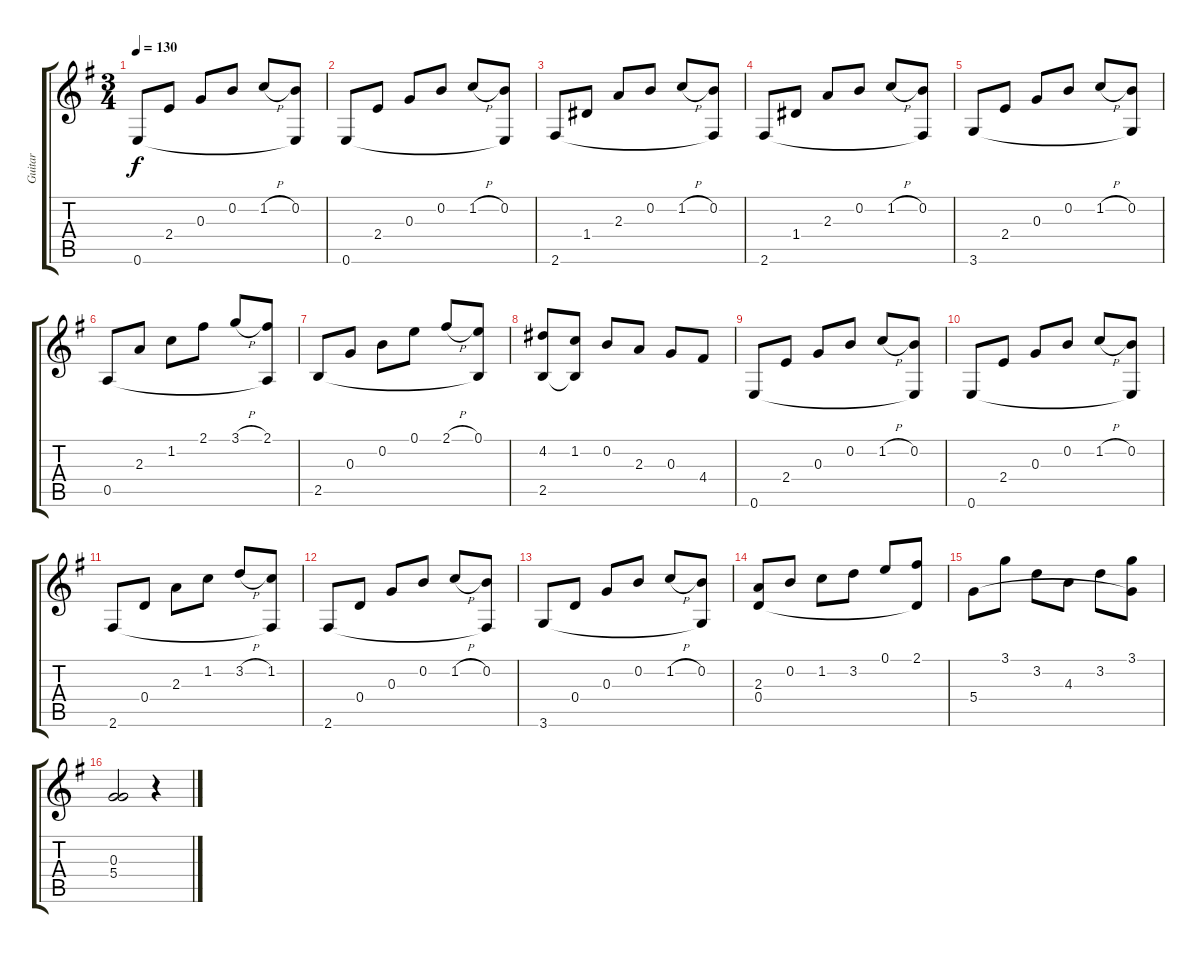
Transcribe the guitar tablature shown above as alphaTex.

\track ("Guitar" "Guitar") {instrument acousticguitarnylon}
\staff {score tabs}
\tuning (E4 B3 G3 D3 A2 E2) {hide}
\ts (3 4)
\tempo 130
\clef g2
\ks eminor
0.6.8{dy f instrument acousticguitarnylon} 2.4.8 0.3.8 0.2.8 1.2{h}.8 (0.2 0.6{t}).8 |
0.6.8 2.4.8 0.3.8 0.2.8 1.2{h}.8 (0.2 0.6{t}).8 |
2.6.8 1.4.8 2.3.8 0.2.8 1.2{h}.8 (0.2 2.6{t}).8 |
2.6.8 1.4.8 2.3.8 0.2.8 1.2{h}.8 (0.2 2.6{t}).8 |
3.6.8 2.4.8 0.3.8 0.2.8 1.2{h}.8 (0.2 3.6{t}).8 |
0.5.8 2.3.8 1.2.8 2.1.8 3.1{h}.8 (2.1 0.5{t}).8 |
2.5.8 0.3.8 0.2.8 0.1.8 2.1{h}.8 (0.1 2.5{t}).8 |
(4.2 2.5).8 (1.2 2.5{t}).8 0.2.8 2.3.8 0.3.8 4.4.8 |
0.6.8 2.4.8 0.3.8 0.2.8 1.2{h}.8 (0.2 0.6{t}).8 |
0.6.8 2.4.8 0.3.8 0.2.8 1.2{h}.8 (0.2 0.6{t}).8 |
2.6.8 0.4.8 2.3.8 1.2.8 3.2{h}.8 (1.2 2.6{t}).8 |
2.6.8 0.4.8 0.3.8 0.2.8 1.2{h}.8 (0.2 2.6{t}).8 |
3.6.8 0.4.8 0.3.8 0.2.8 1.2{h}.8 (0.2 3.6{t}).8 |
(2.3 0.4).8 0.2.8 1.2.8 3.2.8 0.1.8 (2.1 0.4{t}).8 |
5.4.8 3.1.8 3.2.8 4.3.8 3.2.8 (3.1 5.4{t}).8 |
(0.3 5.4).2 r.4
